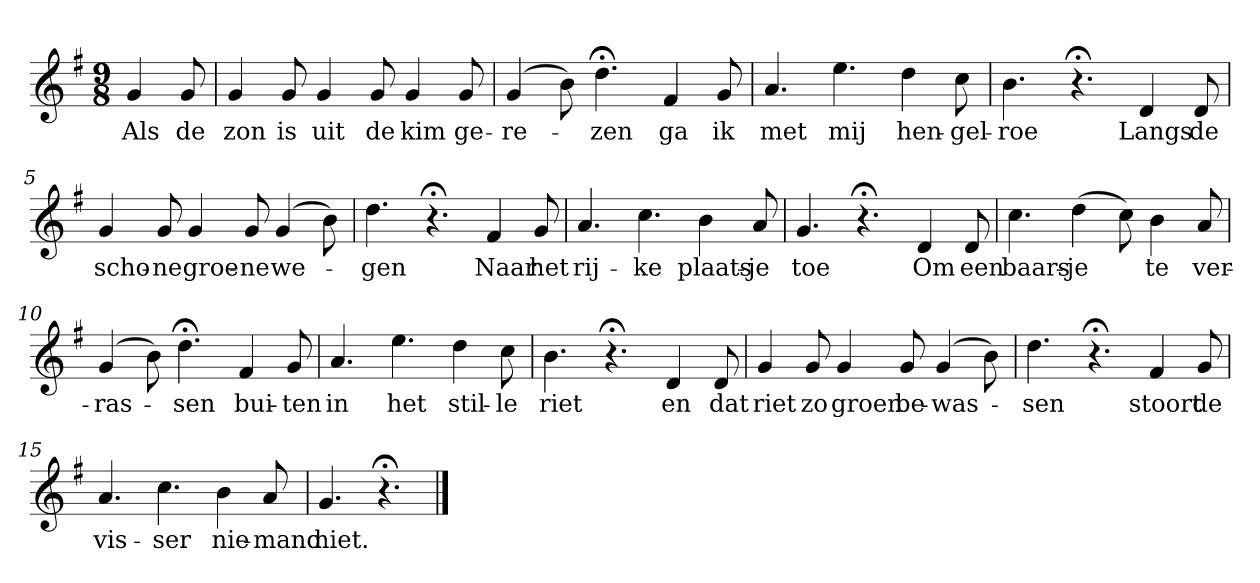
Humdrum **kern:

**kern	**text
*part1	*part1
*staff1	*staff1
*k[f#]	*
*G:	*
*M9/8	*
*MM120	*
=	=
4g	Als
8g	de
=1	=1
4g	zon
8g	is
4g	uit
8g	de
4g	kim
8g	ge-
=2	=2
(4g	-re-
8b)	.
4.dd;<	-zen
4f#	ga
8g	ik
=3	=3
4.a	met
4.ee	mij
4dd	hen-
8cc	-gel-
=4	=4
4.b	-roe
4.r;<	.
4d	Langs
8d	de
=5	=5
4g	scho-
8g	-ne
4g	groe-
8g	-ne
(4g	we-
8b)	.
=6	=6
4.dd	-gen
4.r;<	.
4f#	Naar
8g	het
=7	=7
4.a	rij-
4.cc	-ke
4b	plaats-
8a	-je
=8	=8
4.g	toe
4.r;<	.
4d	Om
8d	een
=9	=9
4.cc	baars-
(4dd	-je
8cc)	.
4b	te
8a	ver-
=10	=10
(4g	-ras-
8b)	.
4.dd;<	-sen
4f#	bui-
8g	-ten
=11	=11
4.a	in
4.ee	het
4dd	stil-
8cc	-le
=12	=12
4.b	riet
4.r;<	.
4d	en
8d	dat
=13	=13
4g	riet
8g	zo
4g	groen
8g	be-
(4g	-was-
8b)	.
=14	=14
4.dd	-sen
4.r;<	.
4f#	stoort
8g	de
=15	=15
4.a	vis-
4.cc	-ser
4b	nie-
8a	-mand
=16	=16
4.g	niet.
4.r;<	.
==	==
*-	*-
